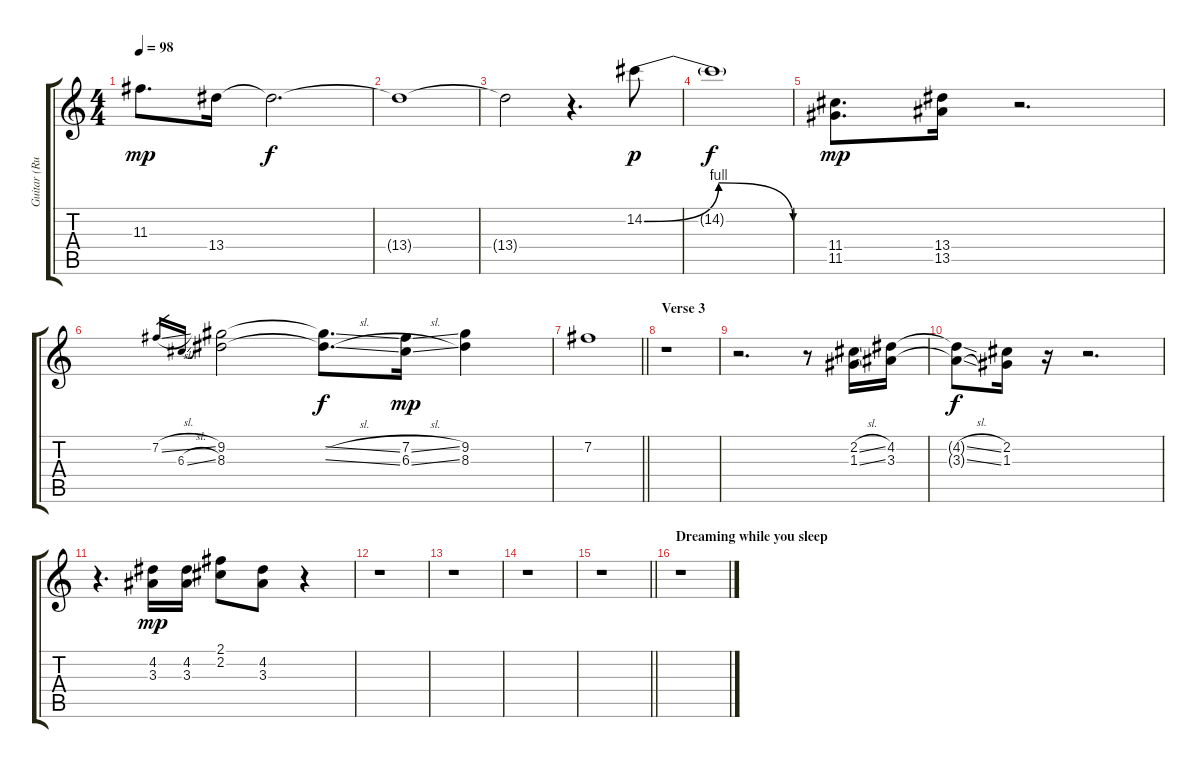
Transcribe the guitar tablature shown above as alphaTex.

\track ("Guitar (Rutherford)" "Guitar (Ru") {instrument distortionguitar}
\staff {score tabs}
\tuning (E4 B3 G3 D3 A2 E2) {hide}
\ts (4 4)
\tempo 98
\clef g2
\ks c
11.3.8{d dy mp} 13.4.16 13.4{t}.2{d dy f} |
13.4{t}.1 |
13.4{t}.2 r.4{d} 14.2{be (bendrelease 0 0 10 4 50 4 60 0)}.8{dy p} |
14.2{t}.1{dy f} |
(11.4 11.5).8{d dy mp} (13.4 13.5).16 r.2{d} |
7.2{sl}.16{gr} 6.3{sl}.16{gr} (9.2 8.3).2 (9.2{sl t} 8.3{sl t}).8{d dy f} (7.2{sl} 6.3{sl}).16{dy mp} (9.2 8.3).4 |
\barLineRight lightlight
7.2.1 |
\section ("" "Verse 3")
r.1 |
r.2{d} r.8 (2.2{sl} 1.3{sl}).16 (4.2 3.3).16 |
(4.2{sl t} 3.3{sl t}).8{dy f} (2.2 1.3).16 r.16 r.2{d} |
r.4{d} (4.2 3.3).16{dy mp} (4.2 3.3).16 (2.1 2.2).8 (4.2 3.3).8 r.4 |
r.1 |
r.1 |
r.1 |
\barLineRight lightlight
r.1 |
\section ("" "Dreaming while you sleep")
r.1
